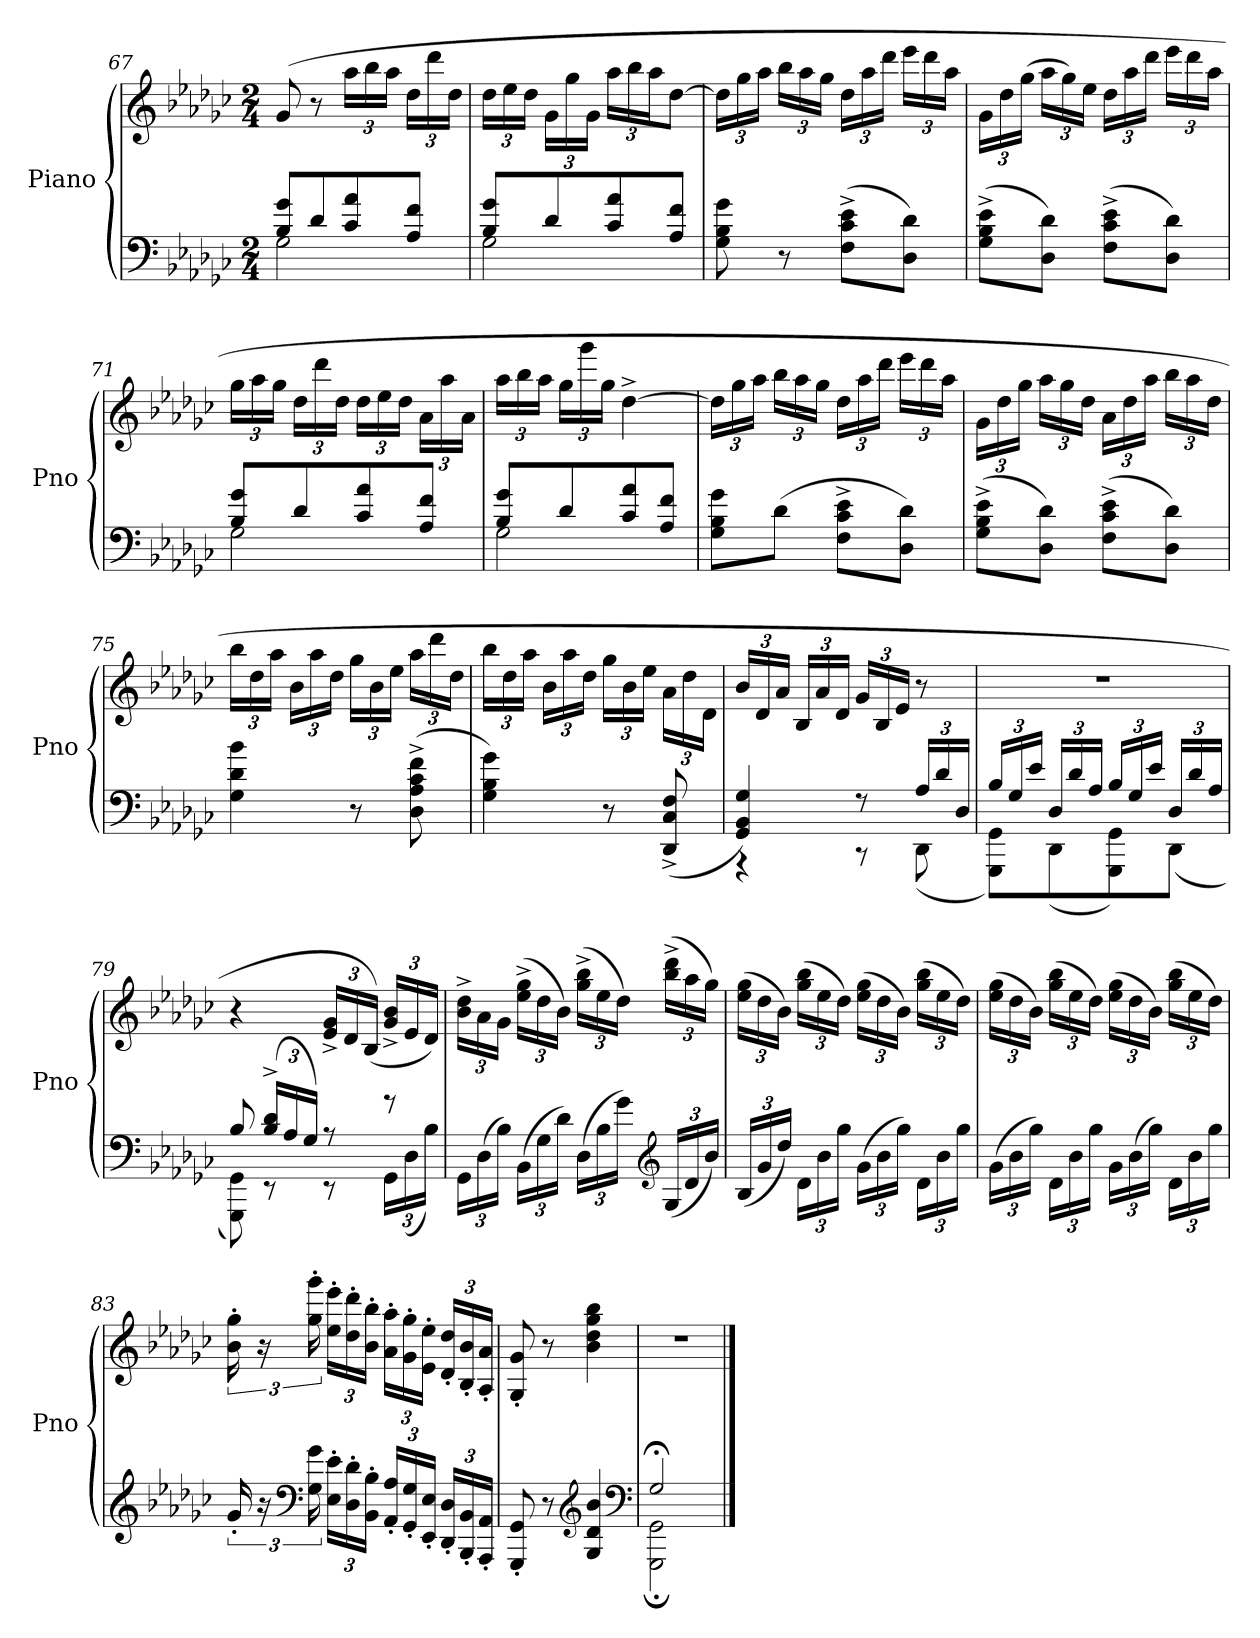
**kern	**kern
*part1	*part1
*staff2	*staff1
*I"Piano	*
*I'Pno	*
*clefF4	*clefG2
*k[b-e-a-d-g-c-]	*k[b-e-a-d-g-c-]
*M2/4	*M2/4
=67	=67
*^	*
8B-/ 8g-/L	2G-\	(8g-/
8d-/	.	8r
8c-/ 8a-/	.	24aa-\LL
.	.	24bb-\
.	.	24aa-\JJ
8A-/ 8f/J	.	24dd-\LL
.	.	24ddd-\
.	.	24dd-\JJ
=68	=68	=68
8B-/ 8g-/L	2G-\	24dd-\LL
.	.	24ee-\
.	.	24dd-\JJ
8d-/	.	24g-\LL
.	.	24gg-\
.	.	24g-\JJ
8c-/ 8a-/	.	24aa-\LL
.	.	24bb-\
.	.	24aa-\J
8A-/ 8f/J	.	[8dd-\J
*v	*v	*
=69	=69
8G-\ 8B-\ 8g-\	24dd-\LL]
.	24gg-\
.	24aa-\JJ
8r	24bb-\LL
.	24aa-\
.	24gg-\JJ
(8F^\ 8c-^\ 8e-^\L	24dd-\LL
.	24aa-\
.	24ddd-\JJ
8D-\ 8d-\J)	24eee-\LL
.	24ddd-\
.	24aa-\JJ
=70	=70
(8G-^\ 8B-^\ 8e-^\L	24g-\LL
.	24dd-\
.	(24gg-\JJ
8D-\ 8d-\J)	24aa-\LL
.	24gg-\)
.	24ee-\JJ
(8F^\ 8c-^\ 8e-^\L	24dd-\LL
.	24aa-\
.	24ddd-\JJ
8D-\ 8d-\J)	24eee-\LL
.	24ddd-\
.	24aa-\JJ
=71	=71
*^	*
8B-/ 8g-/L	2G-\	24gg-\LL
.	.	24aa-\
.	.	24gg-\JJ
8d-/	.	24dd-\LL
.	.	24ddd-\
.	.	24dd-\JJ
8c-/ 8a-/	.	24dd-\LL
.	.	24ee-\
.	.	24dd-\JJ
8A-/ 8f/J	.	24a-\LL
.	.	24aa-\
.	.	24a-\JJ
=72	=72	=72
8B-/ 8g-/L	2G-\	24aa-\LL
.	.	24bb-\
.	.	24aa-\JJ
8d-/	.	24gg-\LL
.	.	24ggg-\
.	.	24gg-\JJ
8c-/ 8a-/	.	[4dd-^\
8A-/ 8f/J	.	.
*v	*v	*
=73	=73
8G-\ 8B-\ 8g-\L	24dd-\LL]
.	24gg-\
.	24aa-\JJ
(8d-\J	24bb-\LL
.	24aa-\
.	24gg-\JJ
8F^\ 8c-^\ 8e-^\L	24dd-\LL
.	24aa-\
.	24ddd-\JJ
8D-\ 8d-\J)	24eee-\LL
.	24ddd-\
.	24aa-\JJ
=74	=74
(8G-^\ 8B-^\ 8e-^\L	24g-\LL
.	24dd-\
.	24gg-\JJ
8D-\ 8d-\J)	24aa-\LL
.	24gg-\
.	24dd-\JJ
(8F^\ 8c-^\ 8e-^\L	24a-\LL
.	24dd-\
.	24aa-\JJ
8D-\ 8d-\J)	24bb-\LL
.	24aa-\
.	24dd-\JJ
=75	=75
4G-\ 4d-\ 4b-\	24bb-\LL
.	24dd-\
.	24aa-\JJ
.	24b-\LL
.	24aa-\
.	24dd-\JJ
8r	24gg-\LL
.	24b-\
.	24ee-\JJ
(8D-^\ 8A-^\ 8c-^\ 8f^\	24aa-\LL
.	24ddd-\
.	24dd-\JJ
=76	=76
4G-\ 4B-\ 4g-\)	24bb-\LL
.	24dd-\
.	24aa-\JJ
.	24b-\LL
.	24aa-\
.	24dd-\JJ
8r	24gg-\LL
.	24b-\
.	24ee-\JJ
(8DD-^/ 8C-^/ 8F^/	24a-\LL
.	24dd-\
.	24d-\JJ
=77	=77
*^	*
4GG-/ 4BB-/ 4G-/)	4r	24b-/LL
.	.	24d-/
.	.	24a-/JJ
.	.	24B-/LL
.	.	24a-/
.	.	24d-/JJ
8r	8r	24g-/LL
.	.	24B-/
.	.	24e-/JJ
24A-/LL	(8DD-\	8r
24d-/	.	.
24D-/JJ	.	.
=78	=78	=78
24B-/LL	8GGG-\ 8GG-\L)	2r
24G-/	.	.
24e-/JJ	.	.
24D-/LL	(8DD-\	.
24d-/	.	.
24A-/JJ	.	.
24B-/LL	8GGG-\ 8GG-\)	.
24G-/	.	.
24e-/JJ	.	.
24D-/LL	(8DD-\J	.
24d-/	.	.
24A-/JJ	.	.
=79	=79	=79
8B-/	8GGG-\ 8GG-\)	4r
(24B-^/ 24d-^/LL	8r	.
24A-/	.	.
24G-/JJ)	.	.
8r	8r	24e-^/ 24g-^/LL
.	.	24d-/
.	.	(24B-/JJ)
8r	24GG-\LL	24g-^/ 24b-^/LL
.	(24D-\	24e-/
.	24B-\JJ)	24d-/JJ)
*v	*v	*
=80	=80
24GG-\LL	24b-^\ 24dd-^\LL
(24D-\	24a-\
24B-\JJ)	24g-\JJ
(24BB-\LL	(24ee-^\ 24gg-^\LL
24G-\	24dd-\
24d-\JJ)	24b-\JJ)
(24D-\LL	(24gg-^\ 24bb-^\LL
24B-\	24ee-\
24g-\JJ)	24dd-\JJ)
*clefG2	*
(24G-/LL	(24bb-^\ 24ddd-^\LL
24d-/	24aa-\
24b-/JJ)	24gg-\JJ)
=81	=81
(24B-/LL	(24ee-\ 24gg-\LL
24g-/	24dd-\
24dd-/JJ)	24b-\JJ)
24d-\LL	(24gg-\ 24bb-\LL
24b-\	24ee-\
24gg-\JJ	24dd-\JJ)
(24g-\LL	(24ee-\ 24gg-\LL
24b-\	24dd-\
24gg-\JJ)	24b-\JJ)
24d-\LL	(24gg-\ 24bb-\LL
24b-\	24ee-\
24gg-\JJ	24dd-\JJ)
=82	=82
(24g-\LL	(24ee-\ 24gg-\LL
24b-\	24dd-\
24gg-\JJ)	24b-\JJ)
24d-\LL	(24gg-\ 24bb-\LL
24b-\	24ee-\
24gg-\JJ	24dd-\JJ)
24g-\LL	(24ee-\ 24gg-\LL
(24b-\	24dd-\
24gg-\JJ)	24b-\JJ)
24d-\LL	(24gg-\ 24bb-\LL
24b-\	24ee-\
24gg-\JJ	24dd-\JJ)
=83	=83
24g-'/	24b-'\ 24gg-'\
24r	24r
*clefF4	*
24G-\ 24g-\	24gg-'\ 24ggg-'\
24E-'\ 24e-'\LL	24ee-'\ 24eee-'\LL
24D-'\ 24d-'\	24dd-'\ 24ddd-'\
24BB-'\ 24B-'\JJ	24b-'\ 24bb-'\JJ
24AA-'/ 24A-'/LL	24a-'\ 24aa-'\LL
24GG-'/ 24G-'/	24g-'\ 24gg-'\
24EE-'/ 24E-'/JJ	24e-'\ 24ee-'\JJ
24DD-'/ 24D-'/LL	24d-'/ 24dd-'/LL
24BBB-'/ 24BB-'/	24B-'/ 24b-'/
24AAA-'/ 24AA-'/JJ	24A-'/ 24a-'/JJ
=84	=84
8GGG-'/ 8GG-'/	8G-'/ 8g-'/
8r	8r
*clefG2	*
4G-/ 4d-/ 4b-/	4b-\ 4dd-\ 4gg-\ 4bb-\
*clefF4	*
=85	=85
*^	*
2G-;</	2GGG-;<\ 2GG-;<\	2r
*v	*v	*
==	==
*-	*-
